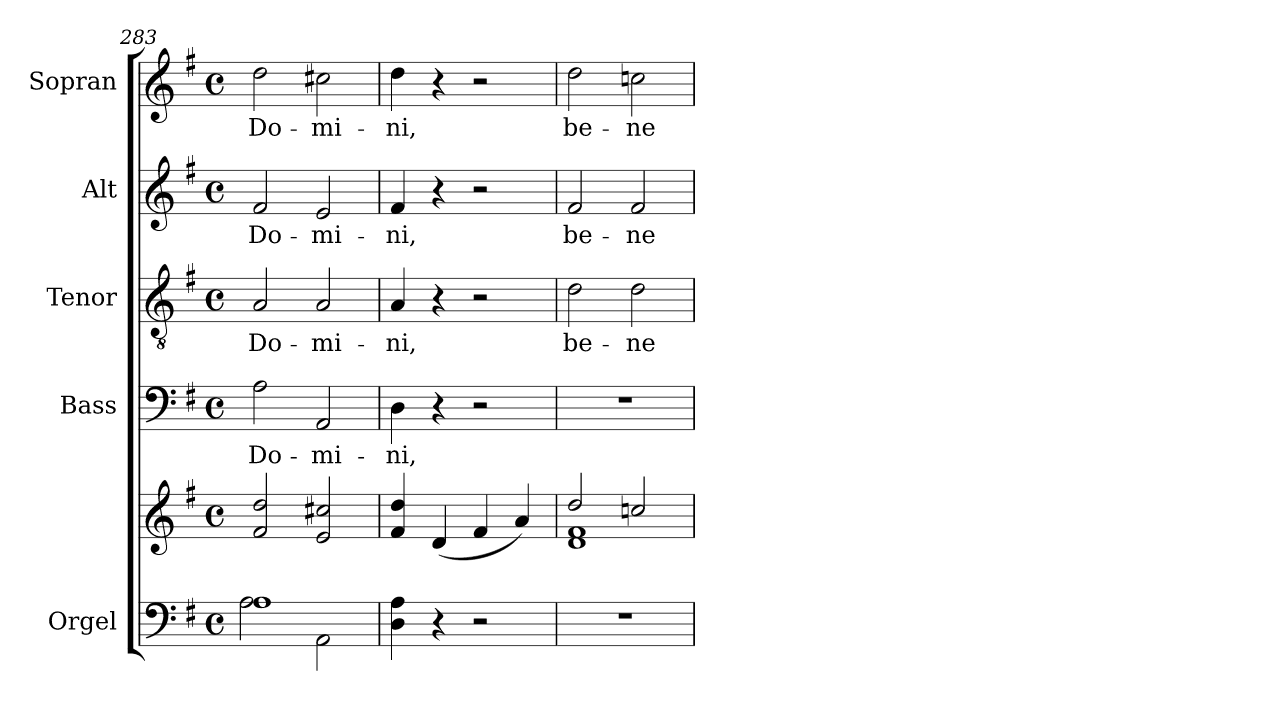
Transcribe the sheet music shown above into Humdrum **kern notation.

**kern	**kern	**kern	**text	**kern	**text	**kern	**text	**kern	**text
*part5	*part5	*part4	*part4	*part3	*part3	*part2	*part2	*part1	*part1
*staff6	*staff5	*staff4	*staff4	*staff3	*staff3	*staff2	*staff2	*staff1	*staff1
*I"Orgel	*	*I"Bass	*	*I"Tenor	*	*I"Alt	*	*I"Sopran	*
*I'Org.	*	*I'B.	*	*I'T.	*	*I'A.	*	*I'S.	*
*clefF4	*clefG2	*clefF4	*	*clefGv2	*	*clefG2	*	*clefG2	*
*k[f#]	*k[f#]	*k[f#]	*	*k[f#]	*	*k[f#]	*	*k[f#]	*
*G:	*G:	*G:	*	*G:	*	*G:	*	*G:	*
*M4/4	*M4/4	*M4/4	*	*M4/4	*	*M4/4	*	*M4/4	*
*met(c)	*met(c)	*met(c)	*	*met(c)	*	*met(c)	*	*met(c)	*
=283	=283	=283	=283	=283	=283	=283	=283	=283	=283
*^	*	*	*	*	*	*	*	*	*
1A	2A\	2f#/ 2dd/	2A\	Do-	2A/	Do-	2f#/	Do-	2dd\	Do-
.	2AA\	2e/ 2cc#X/	2AA/	-mi-	2A/	-mi-	2e/	-mi-	2cc#X\	-mi-
*v	*v	*	*	*	*	*	*	*	*	*
=284	=284	=284	=284	=284	=284	=284	=284	=284	=284
4D\ 4A\	4f#/ 4dd/	4D\	-ni,	4A/	-ni,	4f#/	-ni,	4dd\	-ni,
4r	(4d/	4r	.	4r	.	4r	.	4r	.
2r	4f#/	2r	.	2r	.	2r	.	2r	.
.	4a/)	.	.	.	.	.	.	.	.
=285	=285	=285	=285	=285	=285	=285	=285	=285	=285
*	*^	*	*	*	*	*	*	*	*
1r	2dd/	1d 1f#	1r	.	2d\	be-	2f#/	be-	2dd\	be-
.	2ccn/	.	.	.	2d\	-ne-	2f#/	-ne-	2ccn\	-ne-
*	*v	*v	*	*	*	*	*	*	*	*
=	=	=	=	=	=	=	=	=	=
*-	*-	*-	*-	*-	*-	*-	*-	*-	*-
